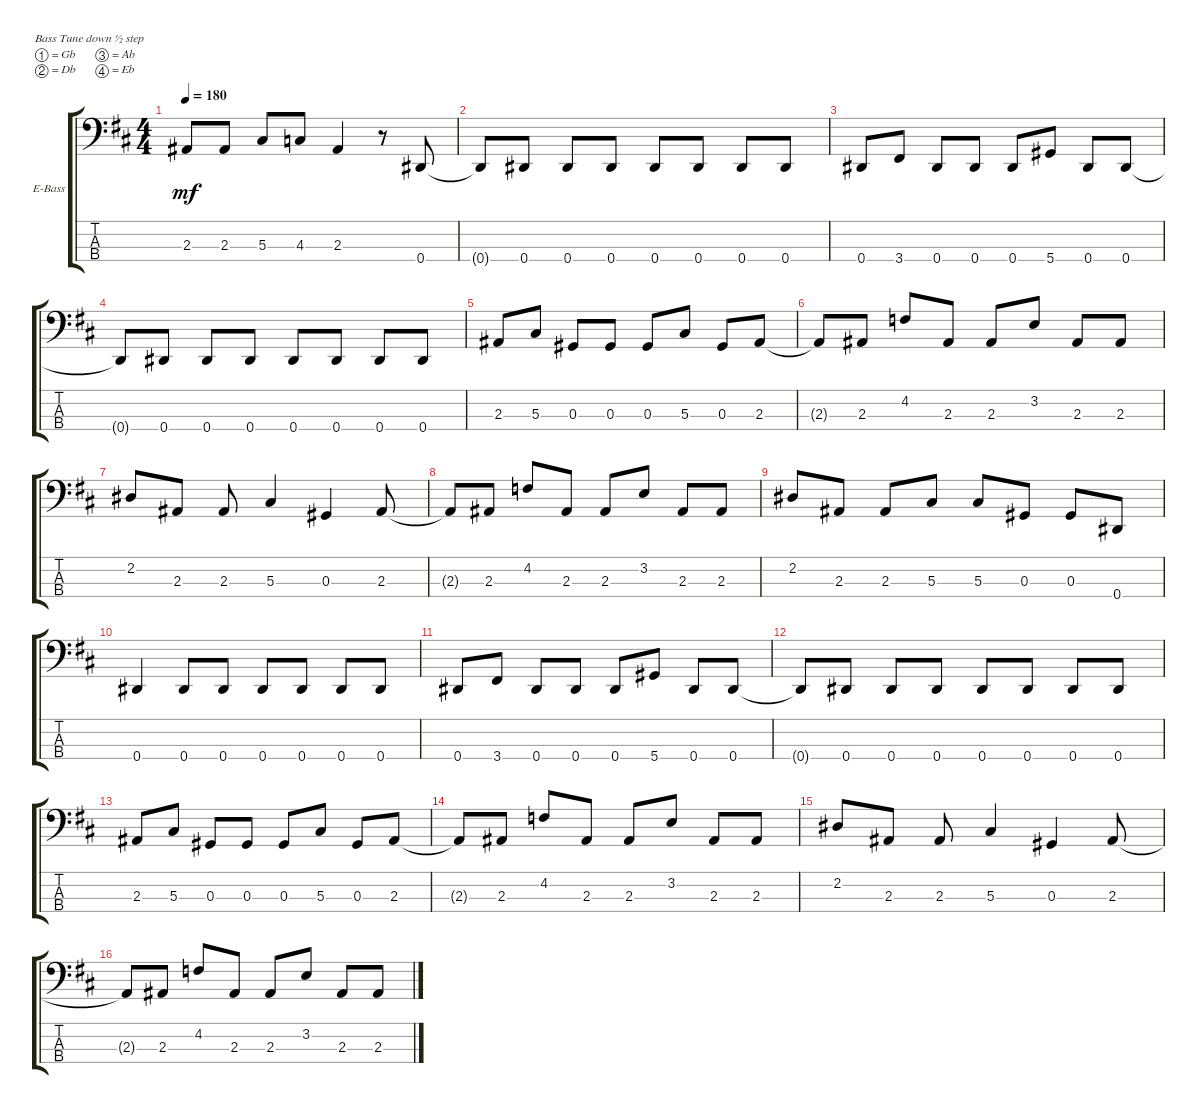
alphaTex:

\defaultSystemsLayout 4
\bracketExtendMode groupsimilarinstruments
\firstSystemTrackNameOrientation horizontal
\otherSystemsTrackNameOrientation horizontal
\track ("Electric Bass" "E-Bass") {instrument electricbassfinger}
\staff {score tabs}
\tuning (Gb2 Db2 Ab1 Eb1)
\ts (4 4)
\tempo 180
\clef f4
\scale
0.333333
\ks bminor
2.3{t}.8{dy mf} 2.3.8 5.3.8 4.3.8 2.3.4 r.8 0.4.8 |
\scale
0.333333 0.4{t}.8 0.4.8 0.4.8 0.4.8 0.4.8 0.4.8 0.4.8 0.4.8 |
\scale
0.333333 0.4.8 3.4.8 0.4.8 0.4.8 0.4.8 5.4.8 0.4.8 0.4.8 |
\scale
0.333333 0.4{t}.8 0.4.8 0.4.8 0.4.8 0.4.8 0.4.8 0.4.8 0.4.8 |
\scale
0.333333 2.3.8 5.3.8 0.3.8 0.3.8 0.3.8 5.3.8 0.3.8 2.3.8 |
\scale
0.333333 2.3{t}.8 2.3.8 4.2.8 2.3.8 2.3.8 3.2.8 2.3.8 2.3.8 |
\scale
0.333333 2.2.8 2.3.8 2.3.8 5.3.4 0.3.4 2.3.8 |
\scale
0.333333 2.3{t}.8 2.3.8 4.2.8 2.3.8 2.3.8 3.2.8 2.3.8 2.3.8 |
\scale
0.333333 2.2.8 2.3.8 2.3.8 5.3.8 5.3.8 0.3.8 0.3.8 0.4.8 |
\scale
0.333333 0.4.4 0.4.8 0.4.8 0.4.8 0.4.8 0.4.8 0.4.8 |
\scale
0.333333 0.4.8 3.4.8 0.4.8 0.4.8 0.4.8 5.4.8 0.4.8 0.4.8 |
\scale
0.333333 0.4{t}.8 0.4.8 0.4.8 0.4.8 0.4.8 0.4.8 0.4.8 0.4.8 |
\scale
0.333333 2.3.8 5.3.8 0.3.8 0.3.8 0.3.8 5.3.8 0.3.8 2.3.8 |
\scale
0.333333 2.3{t}.8 2.3.8 4.2.8 2.3.8 2.3.8 3.2.8 2.3.8 2.3.8 |
\scale
0.333333 2.2.8 2.3.8 2.3.8 5.3.4 0.3.4 2.3.8 |
\scale
0.333333 2.3{t}.8 2.3.8 4.2.8 2.3.8 2.3.8 3.2.8 2.3.8 2.3.8
